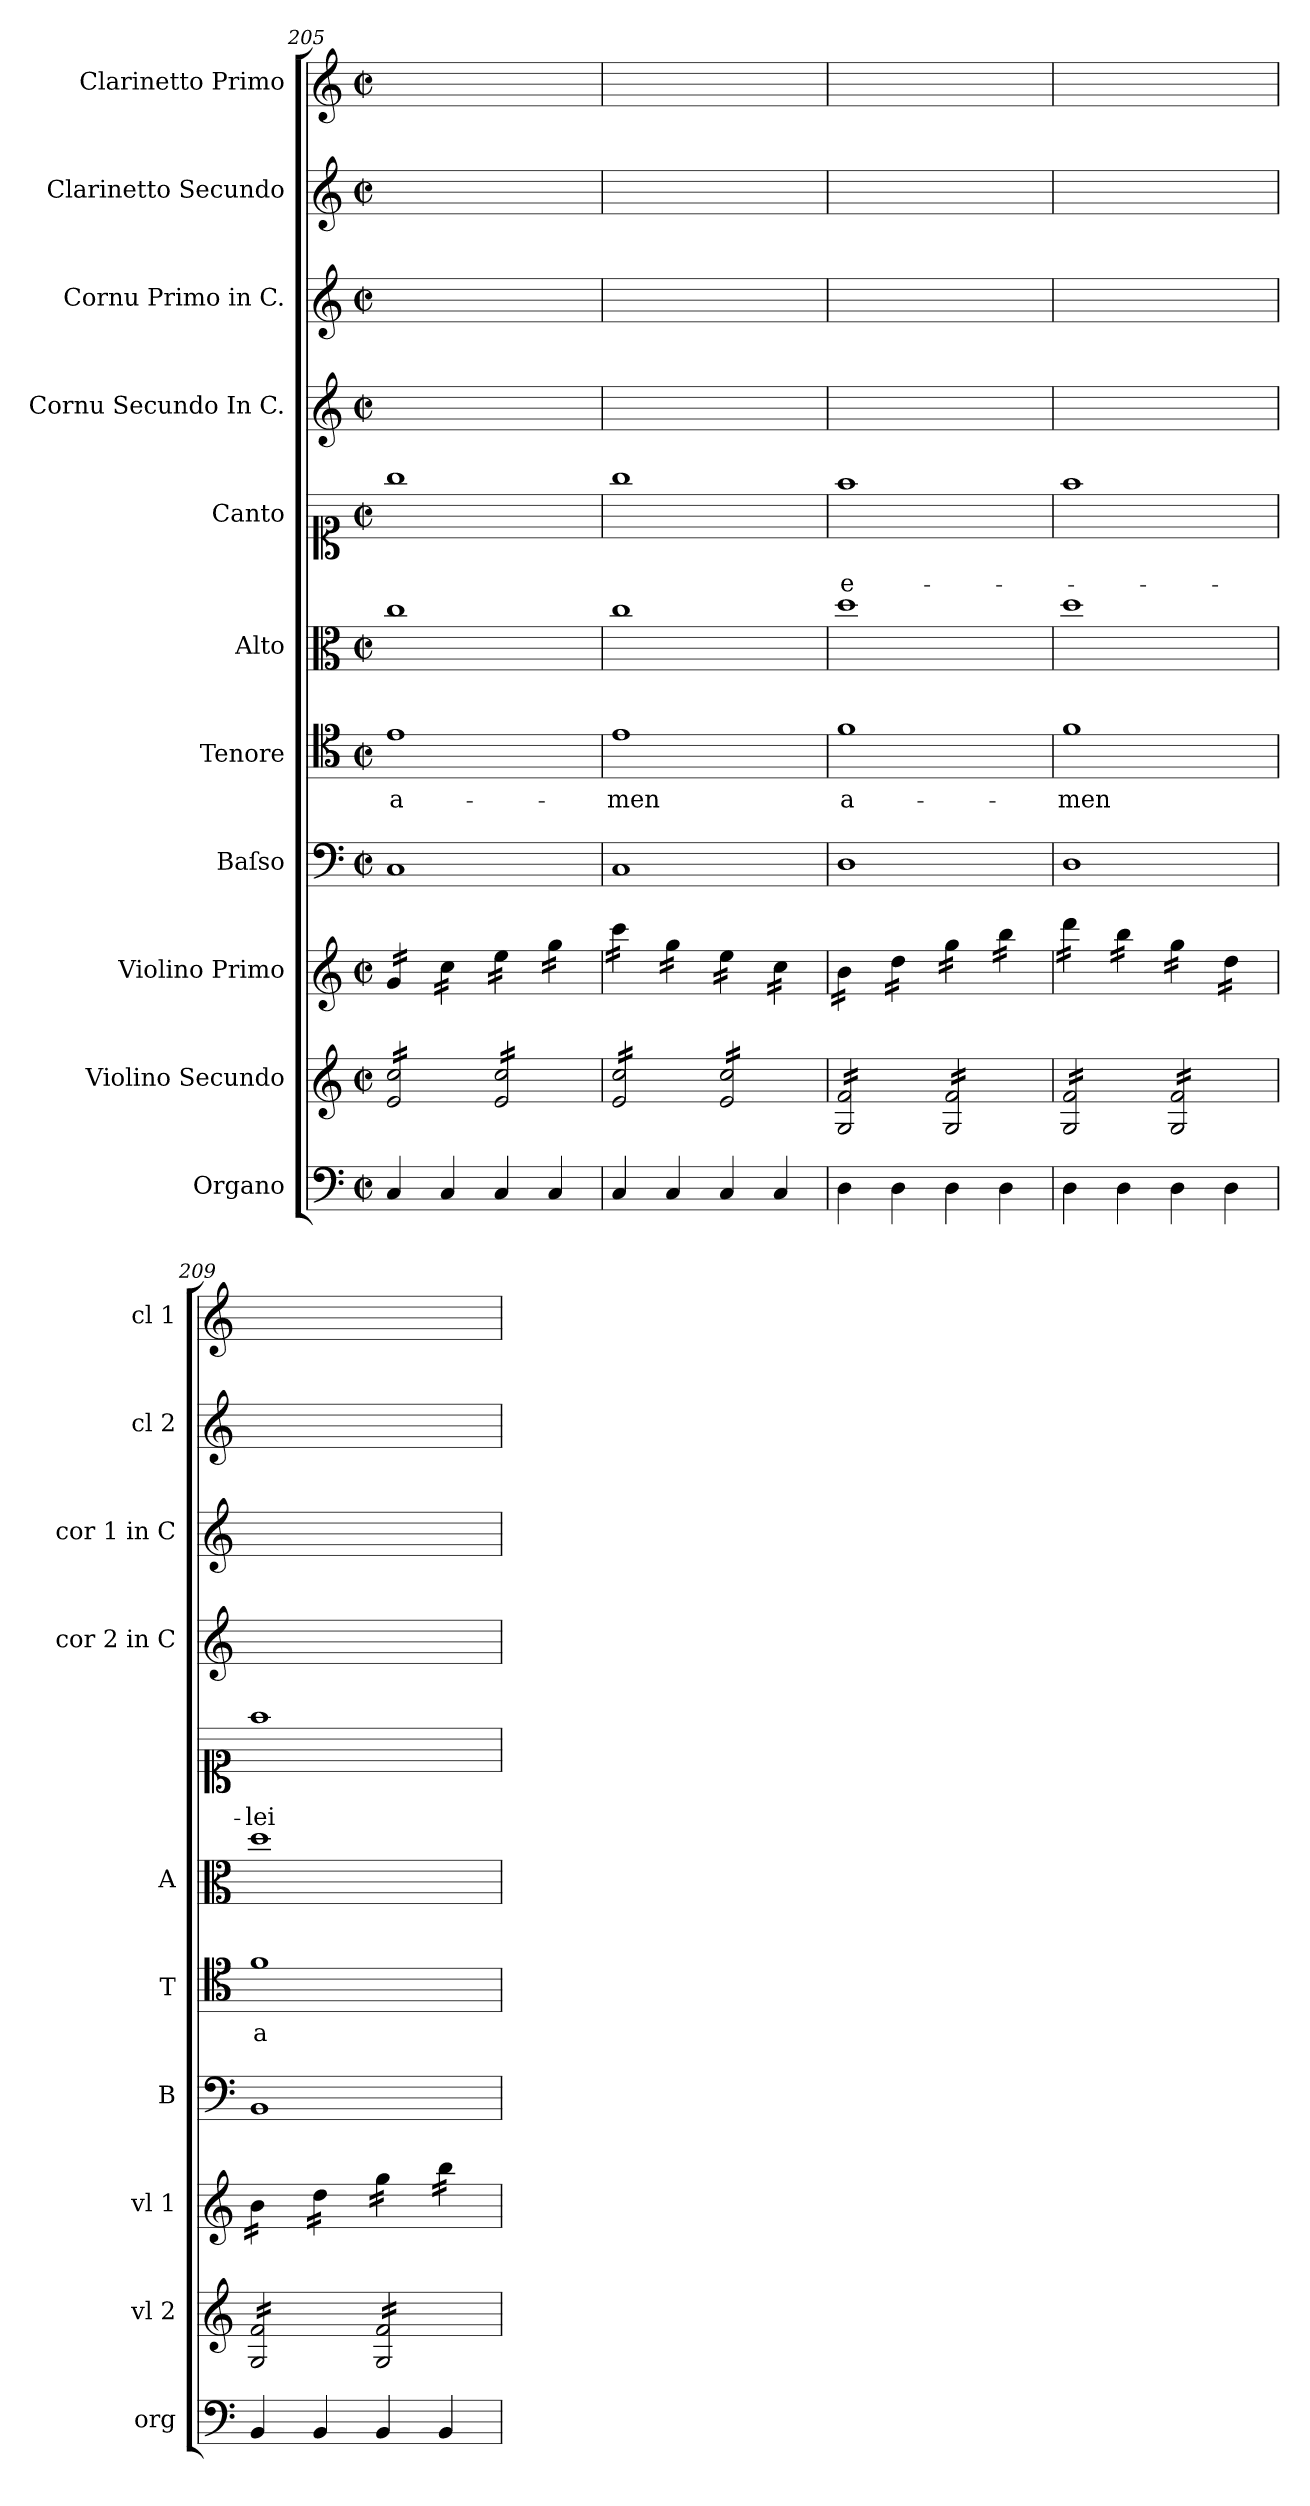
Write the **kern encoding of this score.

**kern	**kern	**kern	**kern	**kern	**text	**kern	**kern	**text	**text	**kern	**kern	**kern	**kern
*part11	*part10	*part9	*part8	*part7	*part7	*part6	*part5	*part5	*part5	*part4	*part3	*part2	*part1
*staff11	*staff10	*staff9	*staff8	*staff7	*staff7	*staff6	*staff5	*staff5	*staff5	*staff4	*staff3	*staff2	*staff1
*I"Organo	*I"Violino Secundo	*I"Violino Primo	*I"Baſso	*I"Tenore	*	*I"Alto	*I"Canto	*	*	*I"Cornu Secundo In C.	*I"Cornu Primo in C.	*I"Clarinetto Secundo	*I"Clarinetto Primo
*I'org	*I'vl 2	*I'vl 1	*I'B	*I'T	*	*I'A	*	*	*	*I'cor 2 in C	*I'cor 1 in C	*I'cl 2	*I'cl 1
*clefF4	*clefG2	*clefG2	*clefF4	*clefC4	*	*clefC3	*clefC1	*	*	*clefG2	*clefG2	*clefG2	*clefG2
*	*	*	*	*	*	*	*	*	*	*ITrd8c12	*ITrd8c12	*	*
*k[]	*k[]	*k[]	*k[]	*k[]	*	*k[]	*k[]	*	*	*k[]	*k[]	*k[]	*k[]
*C:	*C:	*C:	*C:	*C:	*	*C:	*C:	*	*	*C:	*C:	*C:	*C:
*M2/2	*M2/2	*M2/2	*M2/2	*M2/2	*	*M2/2	*M2/2	*	*	*M2/2	*M2/2	*M2/2	*M2/2
*met(c|)	*met(c|)	*met(c|)	*met(c|)	*met(c|)	*	*met(c|)	*met(c|)	*	*	*met(c|)	*met(c|)	*met(c|)	*met(c|)
=205	=205	=205	=205	=205	=205	=205	=205	=205	=205	=205	=205	=205	=205
!	!	!	!	!	!LO:LY:i	!	!	!	!	!	!	!	!
*	*tremolo	*	*	*	*	*	*	*	*	*	*	*	*
*	*	*tremolo	*	*	*	*	*	*	*	*	*	*	*
4C/	16e/ 16cc/LL	16g/LL	1C	1e	a-	1cc	1gg	.	.	1Gyy	1Gyy	1ccyy	1ggyy
.	16e/ 16cc/	16g/	.	.	.	.	.	.	.	.	.	.	.
.	16e/ 16cc/	16g/	.	.	.	.	.	.	.	.	.	.	.
.	16e/ 16cc/	16g/JJ	.	.	.	.	.	.	.	.	.	.	.
4C/	16e/ 16cc/	16cc\LL	.	.	.	.	.	.	.	.	.	.	.
.	16e/ 16cc/	16cc\	.	.	.	.	.	.	.	.	.	.	.
.	16e/ 16cc/	16cc\	.	.	.	.	.	.	.	.	.	.	.
.	16e/ 16cc/JJ	16cc\JJ	.	.	.	.	.	.	.	.	.	.	.
4C/	16e/ 16cc/LL	16ee\LL	.	.	.	.	.	.	.	.	.	.	.
.	16e/ 16cc/	16ee\	.	.	.	.	.	.	.	.	.	.	.
.	16e/ 16cc/	16ee\	.	.	.	.	.	.	.	.	.	.	.
.	16e/ 16cc/	16ee\JJ	.	.	.	.	.	.	.	.	.	.	.
4C/	16e/ 16cc/	16gg\LL	.	.	.	.	.	.	.	.	.	.	.
.	16e/ 16cc/	16gg\	.	.	.	.	.	.	.	.	.	.	.
.	16e/ 16cc/	16gg\	.	.	.	.	.	.	.	.	.	.	.
.	16e/ 16cc/JJ	16gg\JJ	.	.	.	.	.	.	.	.	.	.	.
=206	=206	=206	=206	=206	=206	=206	=206	=206	=206	=206	=206	=206	=206
!	!	!	!	!	!LO:LY:i	!	!	!	!	!	!	!	!
4C/	16e/ 16cc/LL	16ccc\LL	1C	1e	-men	1cc	1gg	.	.	1Gyy	1Gyy	1ccyy	1ggyy
.	16e/ 16cc/	16ccc\	.	.	.	.	.	.	.	.	.	.	.
.	16e/ 16cc/	16ccc\	.	.	.	.	.	.	.	.	.	.	.
.	16e/ 16cc/	16ccc\JJ	.	.	.	.	.	.	.	.	.	.	.
4C/	16e/ 16cc/	16gg\LL	.	.	.	.	.	.	.	.	.	.	.
.	16e/ 16cc/	16gg\	.	.	.	.	.	.	.	.	.	.	.
.	16e/ 16cc/	16gg\	.	.	.	.	.	.	.	.	.	.	.
.	16e/ 16cc/JJ	16gg\JJ	.	.	.	.	.	.	.	.	.	.	.
4C/	16e/ 16cc/LL	16ee\LL	.	.	.	.	.	.	.	.	.	.	.
.	16e/ 16cc/	16ee\	.	.	.	.	.	.	.	.	.	.	.
.	16e/ 16cc/	16ee\	.	.	.	.	.	.	.	.	.	.	.
.	16e/ 16cc/	16ee\JJ	.	.	.	.	.	.	.	.	.	.	.
4C/	16e/ 16cc/	16cc\LL	.	.	.	.	.	.	.	.	.	.	.
.	16e/ 16cc/	16cc\	.	.	.	.	.	.	.	.	.	.	.
.	16e/ 16cc/	16cc\	.	.	.	.	.	.	.	.	.	.	.
.	16e/ 16cc/JJ	16cc\JJ	.	.	.	.	.	.	.	.	.	.	.
=207	=207	=207	=207	=207	=207	=207	=207	=207	=207	=207	=207	=207	=207
!	!	!	!	!	!LO:LY:i	!	!	!	!	!	!	!	!
4D\	16G/ 16f/LL	16b\LL	1D	1f	a-	1dd	1ff	.	-e-	1Gyy	1dyy	1ddyy	1ffyy
.	16G/ 16f/	16b\	.	.	.	.	.	.	.	.	.	.	.
.	16G/ 16f/	16b\	.	.	.	.	.	.	.	.	.	.	.
.	16G/ 16f/	16b\JJ	.	.	.	.	.	.	.	.	.	.	.
4D\	16G/ 16f/	16dd\LL	.	.	.	.	.	.	.	.	.	.	.
.	16G/ 16f/	16dd\	.	.	.	.	.	.	.	.	.	.	.
.	16G/ 16f/	16dd\	.	.	.	.	.	.	.	.	.	.	.
.	16G/ 16f/JJ	16dd\JJ	.	.	.	.	.	.	.	.	.	.	.
4D\	16G/ 16f/LL	16gg\LL	.	.	.	.	.	.	.	.	.	.	.
.	16G/ 16f/	16gg\	.	.	.	.	.	.	.	.	.	.	.
.	16G/ 16f/	16gg\	.	.	.	.	.	.	.	.	.	.	.
.	16G/ 16f/	16gg\JJ	.	.	.	.	.	.	.	.	.	.	.
4D\	16G/ 16f/	16bb\LL	.	.	.	.	.	.	.	.	.	.	.
.	16G/ 16f/	16bb\	.	.	.	.	.	.	.	.	.	.	.
.	16G/ 16f/	16bb\	.	.	.	.	.	.	.	.	.	.	.
.	16G/ 16f/JJ	16bb\JJ	.	.	.	.	.	.	.	.	.	.	.
=208	=208	=208	=208	=208	=208	=208	=208	=208	=208	=208	=208	=208	=208
!	!	!	!	!	!LO:LY:i	!	!	!	!	!	!	!	!
4D\	16G/ 16f/LL	16ddd\LL	1D	1f	-men	1dd	1ff	.	.	1Gyy	1dyy	1ddyy	1ffyy
.	16G/ 16f/	16ddd\	.	.	.	.	.	.	.	.	.	.	.
.	16G/ 16f/	16ddd\	.	.	.	.	.	.	.	.	.	.	.
.	16G/ 16f/	16ddd\JJ	.	.	.	.	.	.	.	.	.	.	.
4D\	16G/ 16f/	16bb\LL	.	.	.	.	.	.	.	.	.	.	.
.	16G/ 16f/	16bb\	.	.	.	.	.	.	.	.	.	.	.
.	16G/ 16f/	16bb\	.	.	.	.	.	.	.	.	.	.	.
.	16G/ 16f/JJ	16bb\JJ	.	.	.	.	.	.	.	.	.	.	.
4D\	16G/ 16f/LL	16gg\LL	.	.	.	.	.	.	.	.	.	.	.
.	16G/ 16f/	16gg\	.	.	.	.	.	.	.	.	.	.	.
.	16G/ 16f/	16gg\	.	.	.	.	.	.	.	.	.	.	.
.	16G/ 16f/	16gg\JJ	.	.	.	.	.	.	.	.	.	.	.
4D\	16G/ 16f/	16dd\LL	.	.	.	.	.	.	.	.	.	.	.
.	16G/ 16f/	16dd\	.	.	.	.	.	.	.	.	.	.	.
.	16G/ 16f/	16dd\	.	.	.	.	.	.	.	.	.	.	.
.	16G/ 16f/JJ	16dd\JJ	.	.	.	.	.	.	.	.	.	.	.
=209	=209	=209	=209	=209	=209	=209	=209	=209	=209	=209	=209	=209	=209
!	!	!	!	!	!LO:LY:i	!	!	!	!	!	!	!	!
4BB/	16G/ 16f/LL	16b\LL	1BB	1f	a-	1dd	1ff	.	-lei-	1Gyy	1dyy	1ddyy	1ffyy
.	16G/ 16f/	16b\	.	.	.	.	.	.	.	.	.	.	.
.	16G/ 16f/	16b\	.	.	.	.	.	.	.	.	.	.	.
.	16G/ 16f/	16b\JJ	.	.	.	.	.	.	.	.	.	.	.
4BB/	16G/ 16f/	16dd\LL	.	.	.	.	.	.	.	.	.	.	.
.	16G/ 16f/	16dd\	.	.	.	.	.	.	.	.	.	.	.
.	16G/ 16f/	16dd\	.	.	.	.	.	.	.	.	.	.	.
.	16G/ 16f/JJ	16dd\JJ	.	.	.	.	.	.	.	.	.	.	.
4BB/	16G/ 16f/LL	16gg\LL	.	.	.	.	.	.	.	.	.	.	.
.	16G/ 16f/	16gg\	.	.	.	.	.	.	.	.	.	.	.
.	16G/ 16f/	16gg\	.	.	.	.	.	.	.	.	.	.	.
.	16G/ 16f/	16gg\JJ	.	.	.	.	.	.	.	.	.	.	.
4BB/	16G/ 16f/	16bb\LL	.	.	.	.	.	.	.	.	.	.	.
.	16G/ 16f/	16bb\	.	.	.	.	.	.	.	.	.	.	.
.	16G/ 16f/	16bb\	.	.	.	.	.	.	.	.	.	.	.
.	16G/ 16f/JJ	16bb\JJ	.	.	.	.	.	.	.	.	.	.	.
*	*	*Xtremolo	*	*	*	*	*	*	*	*	*	*	*
*	*Xtremolo	*	*	*	*	*	*	*	*	*	*	*	*
=	=	=	=	=	=	=	=	=	=	=	=	=	=
*-	*-	*-	*-	*-	*-	*-	*-	*-	*-	*-	*-	*-	*-
